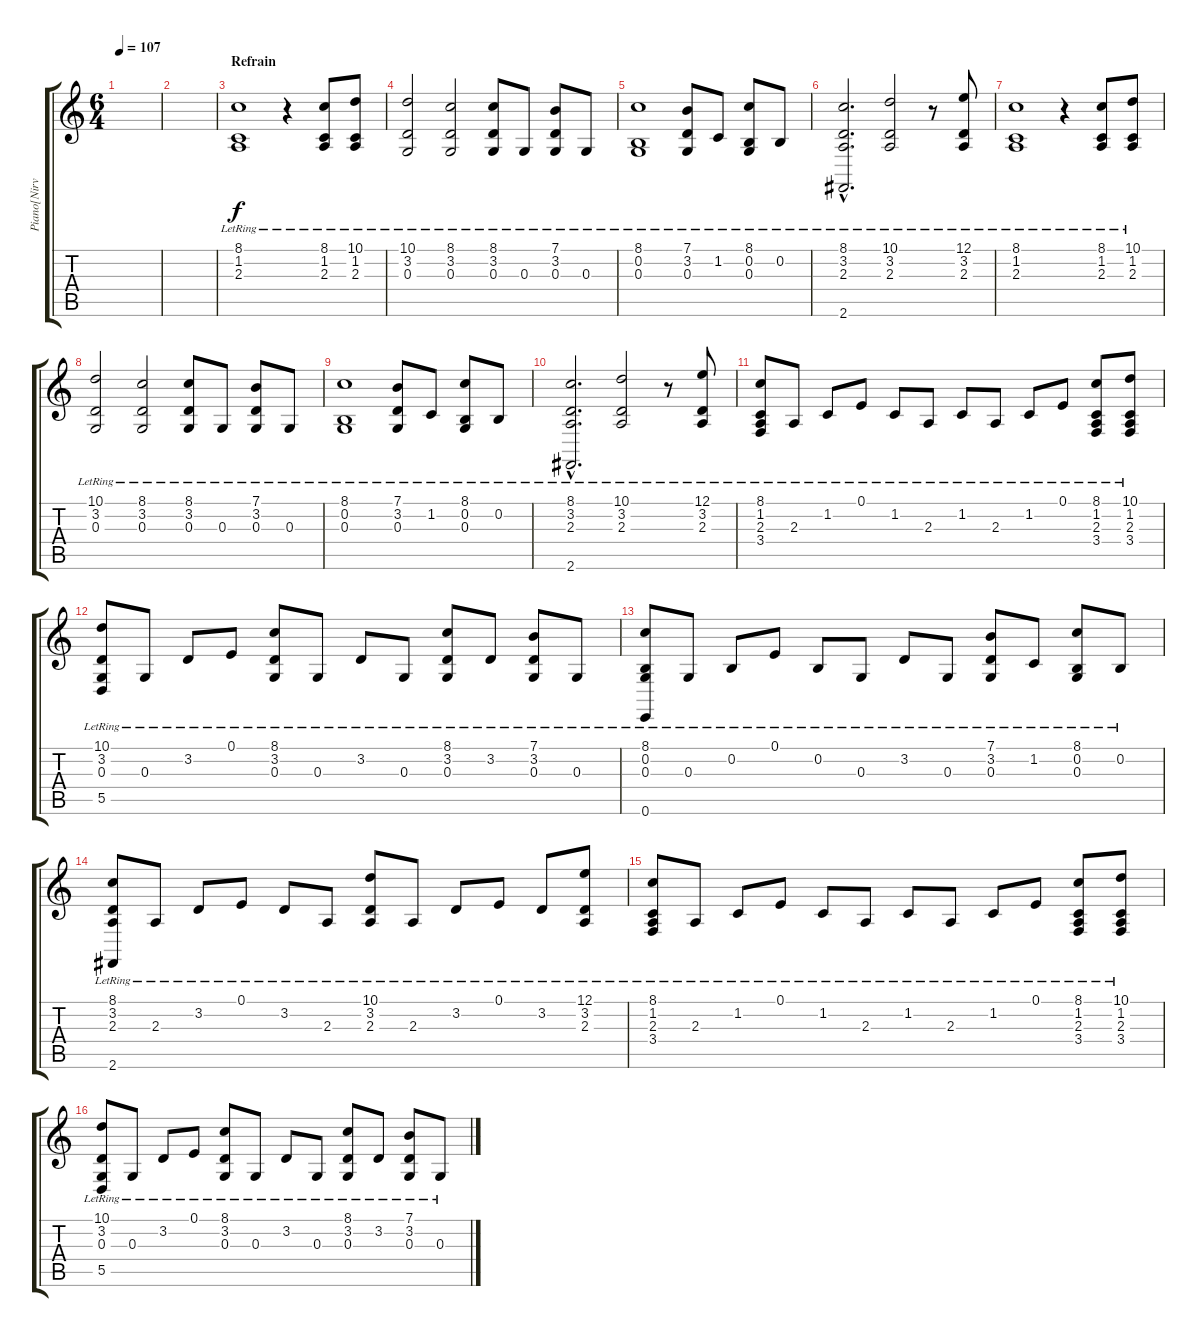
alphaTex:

\track ("Piano[Nirvana]" "Piano[Nirv") {instrument acousticgrandpiano}
\staff {score tabs}
\tuning (E4 B3 G3 D3 A2 E2) {hide}
\ts (6 4)
\tempo 107
\clef g2
\ks c
|
|
\section ("" "Refrain")
(8.1{lr} 1.2{lr} 2.3{lr}).1 r.4 (8.1{lr} 1.2{lr} 2.3{lr}).8 (10.1{lr} 1.2{lr} 2.3{lr}).8 |
(10.1{lr} 3.2{lr} 0.3{lr}).2 (8.1{lr} 3.2{lr} 0.3{lr}).2 (8.1{lr} 3.2{lr} 0.3{lr}).8 0.3{lr}.8 (7.1{lr} 3.2{lr} 0.3{lr}).8 0.3{lr}.8 |
(8.1{lr} 0.2{lr} 0.3{lr}).1 (7.1{lr} 3.2{lr} 0.3{lr}).8 1.2{lr}.8 (8.1{lr} 0.2{lr} 0.3{lr}).8 0.2{lr}.8 |
(8.1{hac lr} 3.2{hac lr} 2.3{hac lr} 2.6{hac lr}).2{d} (10.1{lr} 3.2{lr} 2.3{lr}).2 r.8 (12.1{lr} 3.2{lr} 2.3{lr}).8 |
(8.1{lr} 1.2{lr} 2.3{lr}).1 r.4 (8.1{lr} 1.2{lr} 2.3{lr}).8 (10.1{lr} 1.2{lr} 2.3{lr}).8 |
(10.1{lr} 3.2{lr} 0.3{lr}).2 (8.1{lr} 3.2{lr} 0.3{lr}).2 (8.1{lr} 3.2{lr} 0.3{lr}).8 0.3{lr}.8 (7.1{lr} 3.2{lr} 0.3{lr}).8 0.3{lr}.8 |
(8.1{lr} 0.2{lr} 0.3{lr}).1 (7.1{lr} 3.2{lr} 0.3{lr}).8 1.2{lr}.8 (8.1{lr} 0.2{lr} 0.3{lr}).8 0.2{lr}.8 |
(8.1{hac lr} 3.2{hac lr} 2.3{hac lr} 2.6{hac lr}).2{d} (10.1{lr} 3.2{lr} 2.3{lr}).2 r.8 (12.1{lr} 3.2{lr} 2.3{lr}).8 |
(8.1{lr} 1.2{lr} 2.3{lr} 3.4{lr}).8 2.3{lr}.8 1.2{lr}.8 0.1{lr}.8 1.2{lr}.8 2.3{lr}.8 1.2{lr}.8 2.3{lr}.8 1.2{lr}.8 0.1{lr}.8 (8.1{lr} 1.2{lr} 2.3{lr} 3.4{lr}).8 (10.1{lr} 1.2{lr} 2.3{lr} 3.4{lr}).8 |
(10.1{lr} 3.2{lr} 0.3{lr} 5.5{lr}).8 0.3{lr}.8 3.2{lr}.8 0.1{lr}.8 (8.1{lr} 3.2{lr} 0.3{lr}).8 0.3{lr}.8 3.2{lr}.8 0.3{lr}.8 (8.1{lr} 3.2{lr} 0.3{lr}).8 3.2{lr}.8 (7.1{lr} 3.2{lr} 0.3{lr}).8 0.3{lr}.8 |
(8.1{lr} 0.2{lr} 0.3{lr} 0.6{lr}).8 0.3{lr}.8 0.2{lr}.8 0.1{lr}.8 0.2{lr}.8 0.3{lr}.8 3.2{lr}.8 0.3{lr}.8 (7.1{lr} 3.2{lr} 0.3{lr}).8 1.2{lr}.8 (8.1{lr} 0.2{lr} 0.3{lr}).8 0.2{lr}.8 |
(8.1{lr} 3.2{lr} 2.3{lr} 2.6{lr}).8 2.3{lr}.8 3.2{lr}.8 0.1{lr}.8 3.2{lr}.8 2.3{lr}.8 (10.1{lr} 3.2{lr} 2.3{lr}).8 2.3{lr}.8 3.2{lr}.8 0.1{lr}.8 3.2{lr}.8 (12.1{lr} 3.2{lr} 2.3{lr}).8 |
(8.1{lr} 1.2{lr} 2.3{lr} 3.4{lr}).8 2.3{lr}.8 1.2{lr}.8 0.1{lr}.8 1.2{lr}.8 2.3{lr}.8 1.2{lr}.8 2.3{lr}.8 1.2{lr}.8 0.1{lr}.8 (8.1{lr} 1.2{lr} 2.3{lr} 3.4{lr}).8 (10.1{lr} 1.2{lr} 2.3{lr} 3.4{lr}).8 |
(10.1{lr} 3.2{lr} 0.3{lr} 5.5{lr}).8 0.3{lr}.8 3.2{lr}.8 0.1{lr}.8 (8.1{lr} 3.2{lr} 0.3{lr}).8 0.3{lr}.8 3.2{lr}.8 0.3{lr}.8 (8.1{lr} 3.2{lr} 0.3{lr}).8 3.2{lr}.8 (7.1{lr} 3.2{lr} 0.3{lr}).8 0.3{lr}.8
